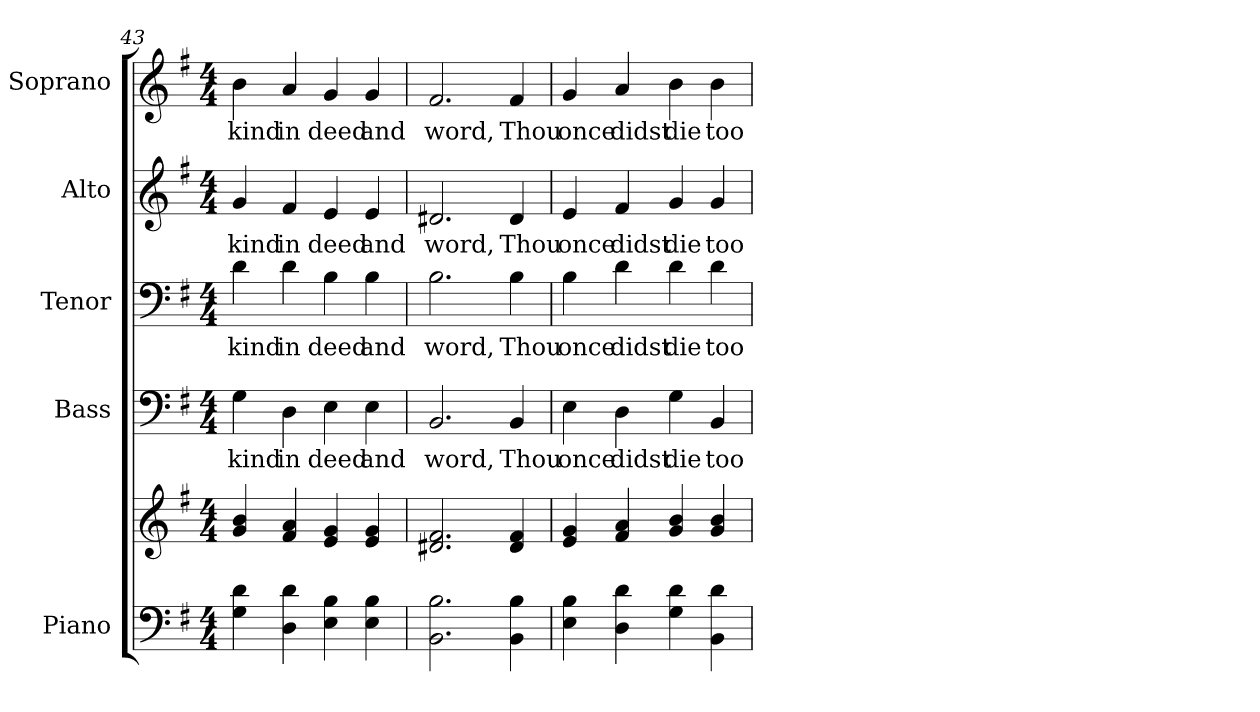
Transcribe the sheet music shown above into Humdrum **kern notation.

**kern	**kern	**kern	**text	**kern	**text	**kern	**text	**kern	**text
*part5	*part5	*part4	*part4	*part3	*part3	*part2	*part2	*part1	*part1
*staff6	*staff5	*staff4	*staff4	*staff3	*staff3	*staff2	*staff2	*staff1	*staff1
*I"Piano	*	*I"Bass	*	*I"Tenor	*	*I"Alto	*	*I"Soprano	*
*I'Pno.	*	*I'B.	*	*I'T.	*	*I'A.	*	*I'S.	*
!!LO:PB:g=z
*clefF4	*clefG2	*clefF4	*	*clefF4	*	*clefG2	*	*clefG2	*
*k[f#]	*k[f#]	*k[f#]	*	*k[f#]	*	*k[f#]	*	*k[f#]	*
*G:	*G:	*G:	*	*G:	*	*G:	*	*G:	*
*M4/4	*M4/4	*M4/4	*	*M4/4	*	*M4/4	*	*M4/4	*
=43	=43	=43	=43	=43	=43	=43	=43	=43	=43
!	!	!	!LO:LY:b:color=#000000	!	!	!	!	!	!
!	!	!	!	!	!LO:LY:b:color=#000000	!	!	!	!
!	!	!	!	!	!	!	!LO:LY:b:color=#000000	!	!
!	!	!	!	!	!	!	!	!	!LO:LY:b:color=#000000
4Gi\ 4di	4gi/ 4bi	4Gi\	kind	4di\	kind	4gi/	kind	4bi\	kind
!	!	!	!LO:LY:b:color=#000000	!	!	!	!	!	!
!	!	!	!	!	!LO:LY:b:color=#000000	!	!	!	!
!	!	!	!	!	!	!	!LO:LY:b:color=#000000	!	!
!	!	!	!	!	!	!	!	!	!LO:LY:b:color=#000000
4Di\ 4di	4f#i/ 4ai	4Di\	in	4di\	in	4f#i/	in	4ai/	in
!	!	!	!LO:LY:b:color=#000000	!	!	!	!	!	!
!	!	!	!	!	!LO:LY:b:color=#000000	!	!	!	!
!	!	!	!	!	!	!	!LO:LY:b:color=#000000	!	!
!	!	!	!	!	!	!	!	!	!LO:LY:b:color=#000000
4Ei\ 4Bi	4ei/ 4gi	4Ei\	deed	4Bi\	deed	4ei/	deed	4gi/	deed
!	!	!	!LO:LY:b:color=#000000	!	!	!	!	!	!
!	!	!	!	!	!LO:LY:b:color=#000000	!	!	!	!
!	!	!	!	!	!	!	!LO:LY:b:color=#000000	!	!
!	!	!	!	!	!	!	!	!	!LO:LY:b:color=#000000
4Ei\ 4Bi	4ei/ 4gi	4Ei\	and	4Bi\	and	4ei/	and	4gi/	and
=44	=44	=44	=44	=44	=44	=44	=44	=44	=44
!	!	!	!LO:LY:b:color=#000000	!	!	!	!	!	!
!	!	!	!	!	!LO:LY:b:color=#000000	!	!	!	!
!	!	!	!	!	!	!	!LO:LY:b:color=#000000	!	!
!	!	!	!	!	!	!	!	!	!LO:LY:b:color=#000000
2.BBi\ 2.Bi	2.d#Xi/ 2.f#i	2.BBi/	word,	2.Bi\	word,	2.d#Xi/	word,	2.f#i/	word,
!	!	!	!LO:LY:b:color=#000000	!	!	!	!	!	!
!	!	!	!	!	!LO:LY:b:color=#000000	!	!	!	!
!	!	!	!	!	!	!	!LO:LY:b:color=#000000	!	!
!	!	!	!	!	!	!	!	!	!LO:LY:b:color=#000000
4BBi\ 4Bi	4d#i/ 4f#i	4BBi/	Thou	4Bi\	Thou	4d#i/	Thou	4f#i/	Thou
!!LO:PB:g=z
=45	=45	=45	=45	=45	=45	=45	=45	=45	=45
!	!	!	!LO:LY:b:color=#000000	!	!	!	!	!	!
!	!	!	!	!	!LO:LY:b:color=#000000	!	!	!	!
!	!	!	!	!	!	!	!LO:LY:b:color=#000000	!	!
!	!	!	!	!	!	!	!	!	!LO:LY:b:color=#000000
4Ei\ 4Bi	4ei/ 4gi	4Ei\	once	4Bi\	once	4ei/	once	4gi/	once
!	!	!	!LO:LY:b:color=#000000	!	!	!	!	!	!
!	!	!	!	!	!LO:LY:b:color=#000000	!	!	!	!
!	!	!	!	!	!	!	!LO:LY:b:color=#000000	!	!
!	!	!	!	!	!	!	!	!	!LO:LY:b:color=#000000
4Di\ 4di	4f#i/ 4ai	4Di\	didst	4di\	didst	4f#i/	didst	4ai/	didst
!	!	!	!LO:LY:b:color=#000000	!	!	!	!	!	!
!	!	!	!	!	!LO:LY:b:color=#000000	!	!	!	!
!	!	!	!	!	!	!	!LO:LY:b:color=#000000	!	!
!	!	!	!	!	!	!	!	!	!LO:LY:b:color=#000000
4Gi\ 4di	4gi/ 4bi	4Gi\	die	4di\	die	4gi/	die	4bi\	die
!	!	!	!LO:LY:b:color=#000000	!	!	!	!	!	!
!	!	!	!	!	!LO:LY:b:color=#000000	!	!	!	!
!	!	!	!	!	!	!	!LO:LY:b:color=#000000	!	!
!	!	!	!	!	!	!	!	!	!LO:LY:b:color=#000000
4BBi\ 4di	4gi/ 4bi	4BBi/	too	4di\	too	4gi/	too	4bi\	too
=	=	=	=	=	=	=	=	=	=
*-	*-	*-	*-	*-	*-	*-	*-	*-	*-
